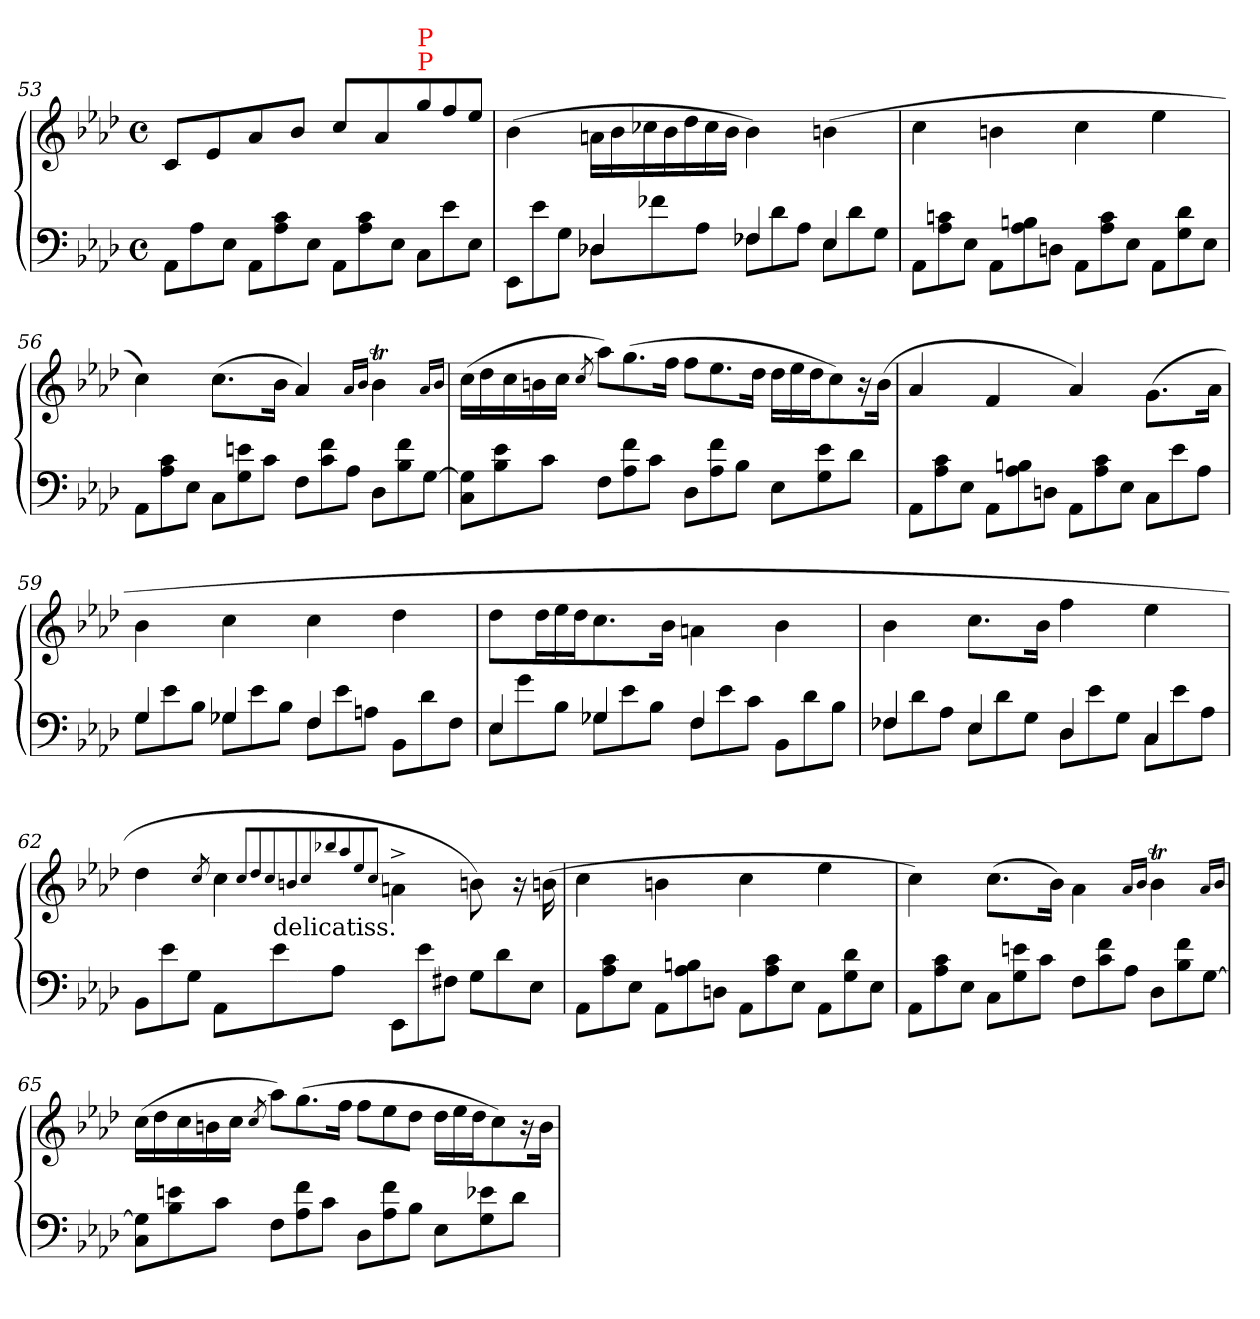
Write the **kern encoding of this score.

**kern	**kern
*part1	*part1
*staff2	*staff1
*clefF4	*clefG2
*k[b-e-a-d-]	*k[b-e-a-d-]
*M4/4	*M4/4
*met(c)	*met(c)
*Xtuplet	*
=53	=53
12AA-L	8cL
12A-	.
.	8e-
12E-J	.
12AA-L	8a-
12c 12A-	.
.	8b-J
12E-J	.
12AA-L	8cc/L
12c 12A-	.
.	8a-
12E-J	.
*	*Xtuplet
!	!LO:TX:a:color=red:t=P
!	!LO:TX:a:color=red:t=P
12CL	12gg
12e-	12ff
12E-J	12ee-J
=54	=54
*^	*
4ryy	12EE-L	(>4b-
.	12e-	.
.	12GJ	.
4D-X/	12D-X\L	28anLL
.	.	28b-
.	.	28cc-X
.	12f-X	.
.	.	28b-
.	.	28dd-
.	12A-J	.
.	.	28cc-
.	.	28b-JJ
4F-X/	12F-X\L	4b-)
.	12d-	.
.	12A-J	.
4E-/	12E-\L	(>4bn
.	12d-	.
.	12GJ	.
*v	*v	*
=55	=55
12AA-L	4cc
12cn 12A-	.
12E-J	.
12AA-L	4bn
12Bn 12A-	.
12DnJ	.
12AA-L	4cc
12c 12A-	.
12E-J	.
12AA-L	4ee-
12d- 12G	.
12E-J	.
=56	=56
12AA-L	4cc)
12c 12A-	.
12E-J	.
12CL	(>8.ccL
12en 12G	.
12cJ	.
.	16b-Jk
12FL	4a-)
12f 12c	.
12A-J	.
.	16qa-/LL
.	16qb-/JJ
12D-L	4b-T
12f 12B-	.
[12GJ	.
.	16qa-TTT/LL
.	16qb-/JJ
=57	=57
12G] 12CL	(20ccLL
.	20dd-
12e- 12B-	.
.	20cc
.	20bn
12cJ	.
.	20ccJJ
.	8qcc/
12FL	12aa-L)
12f 12A-	(>12.gg
12cJ	.
.	24ffJk
12D-L	12ffL
12f 12A-	12.ee-
12B-J	.
.	24dd-Jk
12E-L	28dd-LL
.	28ee-
.	28dd-J
12e- 12G	.
.	14cc)
12d-J	.
.	28r
.	(>28bJk
=58	=58
12AA-L	4a-
12c 12A-	.
12E-J	.
12AA-L	4f
12Bn 12A-	.
12DnJ	.
12AA-L	4a-)
12c 12A-	.
12E-J	.
12CL	(8.g\L
12e-	.
12A-J	.
.	16a-Jk
=59	=59
*^	*
4G/	12G\L	4b-
.	12e-	.
.	12B-J	.
4G-X/	12G-X\L	4cc
.	12e-	.
.	12B-J	.
4F/	12F\L	4cc
.	12e-	.
.	12AnJ	.
4ryy	12BB-\L	4dd-
.	12d-	.
.	12FJ	.
=60	=60	=60
12E-\L	4E-/	8dd-L
12g	.	.
.	.	24dd-L
12B-J	.	24ee-
.	.	24dd-J
12G-X\L	4G-X/	8.cc
12e-	.	.
12B-J	.	.
.	.	16b-Jk
12F\L	4F/	4an\
12e-	.	.
12cJ	.	.
12BB-\L	4ryy	4b-
12d-	.	.
12B-J	.	.
=61	=61	=61
4F-X/	12F-X\L	4b-
.	12d-	.
.	12A-J	.
4E-/	12E-\L	8.ccL
.	12d-	.
.	12GJ	.
.	.	16b-Jk
4D-/	12D-\L	4ff
.	12e-	.
.	12GJ	.
4C/	12C\L	4ee-
.	12e-	.
.	12A-J	.
=62	=62	=62
2ryy	12BB-L	4dd-
.	12e-	.
.	12GJ	.
.	.	8qcc/
.	12AA-L	4cc
!	!LO:TX:a:t=delicatiss.	!
.	12e-	.
.	12A-J	.
.	.	8qcc/L
.	.	8qdd-/
.	.	8qcc/
.	.	8qbn/
.	.	8qcc/
.	.	8qbb-X/
.	.	8qaa-/
.	.	8qee-/
.	.	8qcc/J
12ryy	12EE-L	4an^<\
6ryy	12e-	.
.	12F#XJ	.
4ryy	12GL	8bn)
.	12d-	.
.	.	16r
.	12E-J	.
.	.	(16bn
*v	*v	*
=63	=63
12AA-L	4cc
12c 12A-	.
12E-J	.
12AA-L	4bn
12Bn 12A-	.
12DnJ	.
12AA-L	4cc
12c 12A-	.
12E-J	.
12AA-L	4ee-
12d- 12G	.
12E-J	.
=64	=64
12AA-L	4cc)
12c 12A-	.
12E-J	.
12CL	(>8.ccL
12en 12G	.
12cJ	.
.	16b-Jk)
12FL	4a-\
12f 12c	.
12A-J	.
.	16qa-/LL
.	16qb-/JJ
12D-L	4b-T
12f 12B-	.
[12GJ	.
.	16qa-TTT/LL
.	16qb-/JJ
=65	=65
12G] 12CL	(>20ccLL
.	20dd-
12en 12B-	.
.	20cc
.	20bn
12cJ	.
.	20ccJJ
.	8qcc/
12FL	12aa-L)
12f 12A-	(12.gg
12cJ	.
.	24ffJk
12D-L	12ffL
12f 12A-	12ee-
12B-J	12dd-J
12E-L	28dd-LL
.	28ee-
.	28dd-J
12e-X 12G	.
.	14cc)
12d-J	.
.	28r
.	28bJk
=	=
*-	*-
